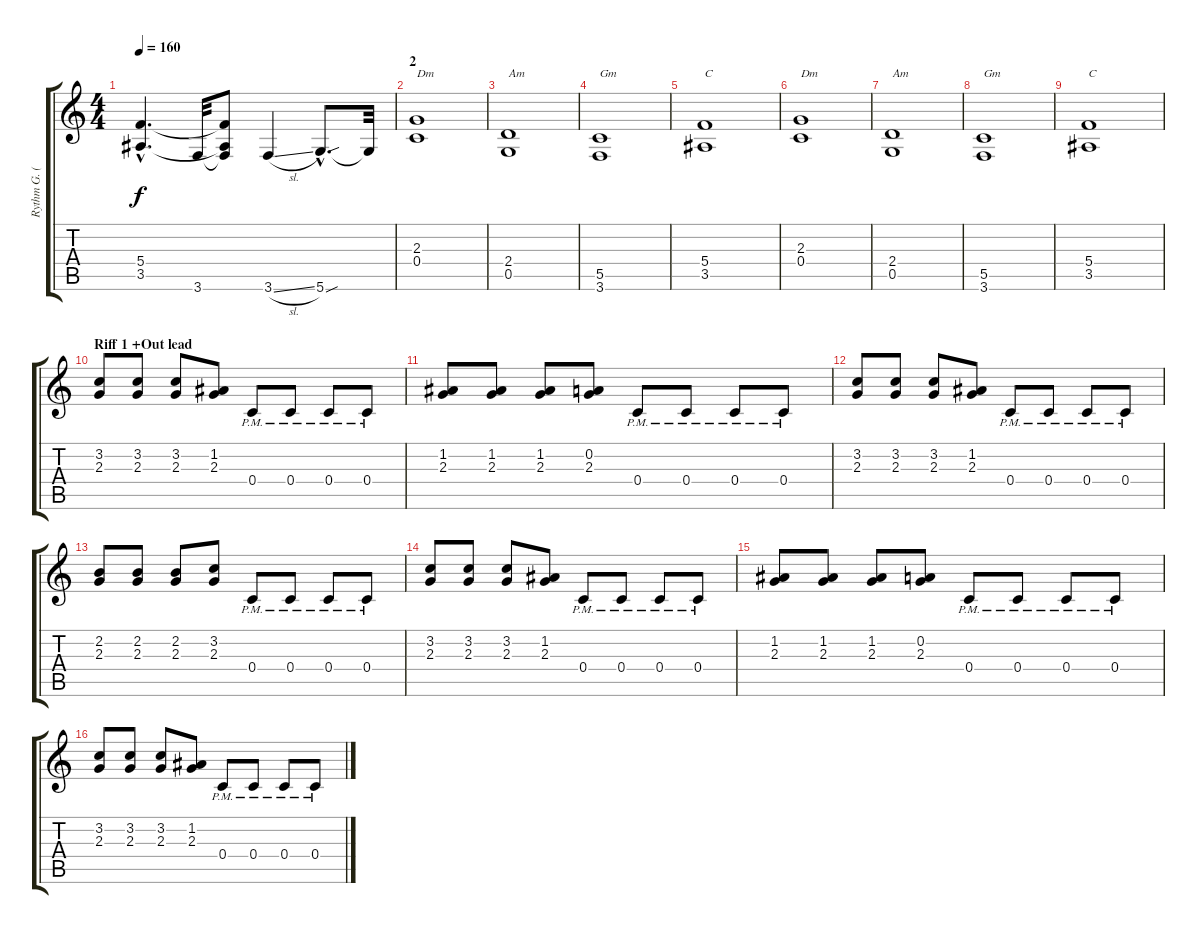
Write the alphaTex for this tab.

\track ("Rythm G. (Sven Fischer)" "Rythm G. (") {instrument distortionguitar}
\staff {score tabs}
\tuning (D4 A3 F3 C3 G2 D2) {hide}
\ts (4 4)
\tempo 160
\clef g2
\ks c
(5.4{hac} 3.5{hac}).4{d dy f} 3.6{t}.32 (5.4{t} 3.5{t} 3.6{t}).8 3.6{sl}.4 5.6{sou hac}.8{d} 5.6{t}.32 |
\section ("" "2")
(2.3 0.4).1{txt "Dm" volume 9} |
(2.4 0.5).1{txt "Am"} |
(5.5 3.6).1{txt "Gm"} |
(5.4 3.5).1{txt "C"} |
(2.3 0.4).1{txt "Dm"} |
(2.4 0.5).1{txt "Am"} |
(5.5 3.6).1{txt "Gm"} |
(5.4 3.5).1{txt "C"} |
\section ("" "Riff 1 +Out lead")
(3.2 2.3).8{volume 6} (3.2 2.3).8{volume 0} (3.2 2.3).8 (1.2 2.3).8 0.4{pm}.8 0.4{pm}.8 0.4{pm}.8 0.4{pm}.8 |
(1.2 2.3).8 (1.2 2.3).8 (1.2 2.3).8 (0.2 2.3).8 0.4{pm}.8 0.4{pm}.8 0.4{pm}.8 0.4{pm}.8 |
(3.2 2.3).8 (3.2 2.3).8 (3.2 2.3).8 (1.2 2.3).8 0.4{pm}.8 0.4{pm}.8 0.4{pm}.8 0.4{pm}.8 |
(2.2 2.3).8 (2.2 2.3).8 (2.2 2.3).8 (3.2 2.3).8 0.4{pm}.8 0.4{pm}.8 0.4{pm}.8 0.4{pm}.8 |
(3.2 2.3).8 (3.2 2.3).8 (3.2 2.3).8 (1.2 2.3).8 0.4{pm}.8 0.4{pm}.8 0.4{pm}.8 0.4{pm}.8 |
(1.2 2.3).8 (1.2 2.3).8 (1.2 2.3).8 (0.2 2.3).8 0.4{pm}.8 0.4{pm}.8 0.4{pm}.8 0.4{pm}.8 |
(3.2 2.3).8 (3.2 2.3).8 (3.2 2.3).8 (1.2 2.3).8 0.4{pm}.8 0.4{pm}.8 0.4{pm}.8 0.4{pm}.8
